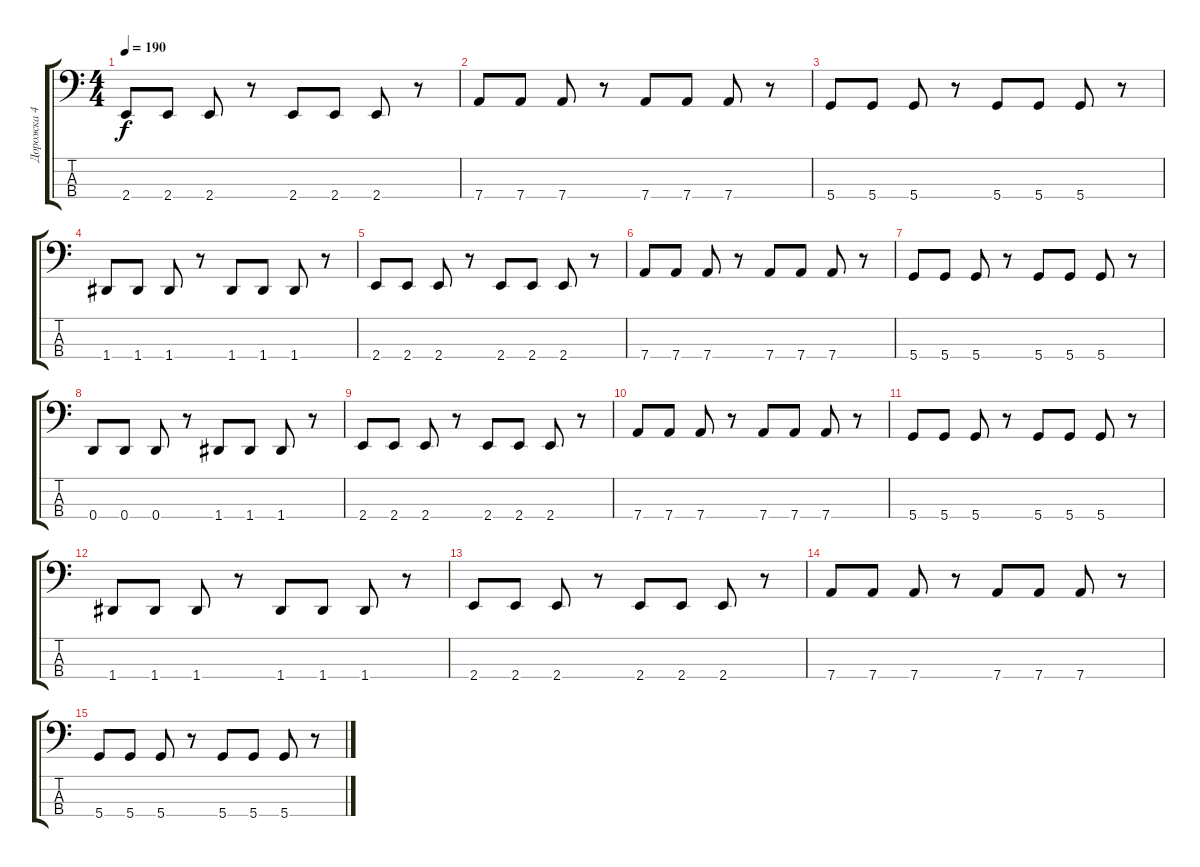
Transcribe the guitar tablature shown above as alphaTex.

\track ("Дорожка 4" "Дорожка 4") {instrument electricbassfinger}
\staff {score tabs}
\tuning (G2 D2 A1 D1) {hide}
\ts (4 4)
\tempo 190
\clef f4
\ks c
2.4.8{dy f} 2.4.8 2.4.8 r.8 2.4.8 2.4.8 2.4.8 r.8 |
7.4.8 7.4.8 7.4.8 r.8 7.4.8 7.4.8 7.4.8 r.8 |
5.4.8 5.4.8 5.4.8 r.8 5.4.8 5.4.8 5.4.8 r.8 |
1.4.8 1.4.8 1.4.8 r.8 1.4.8 1.4.8 1.4.8 r.8 |
2.4.8 2.4.8 2.4.8 r.8 2.4.8 2.4.8 2.4.8 r.8 |
7.4.8 7.4.8 7.4.8 r.8 7.4.8 7.4.8 7.4.8 r.8 |
5.4.8 5.4.8 5.4.8 r.8 5.4.8 5.4.8 5.4.8 r.8 |
0.4.8 0.4.8 0.4.8 r.8 1.4.8 1.4.8 1.4.8 r.8 |
2.4.8 2.4.8 2.4.8 r.8 2.4.8 2.4.8 2.4.8 r.8 |
7.4.8 7.4.8 7.4.8 r.8 7.4.8 7.4.8 7.4.8 r.8 |
5.4.8 5.4.8 5.4.8 r.8 5.4.8 5.4.8 5.4.8 r.8 |
1.4.8 1.4.8 1.4.8 r.8 1.4.8 1.4.8 1.4.8 r.8 |
2.4.8 2.4.8 2.4.8 r.8 2.4.8 2.4.8 2.4.8 r.8 |
7.4.8 7.4.8 7.4.8 r.8 7.4.8 7.4.8 7.4.8 r.8 |
5.4.8 5.4.8 5.4.8 r.8 5.4.8 5.4.8 5.4.8 r.8
